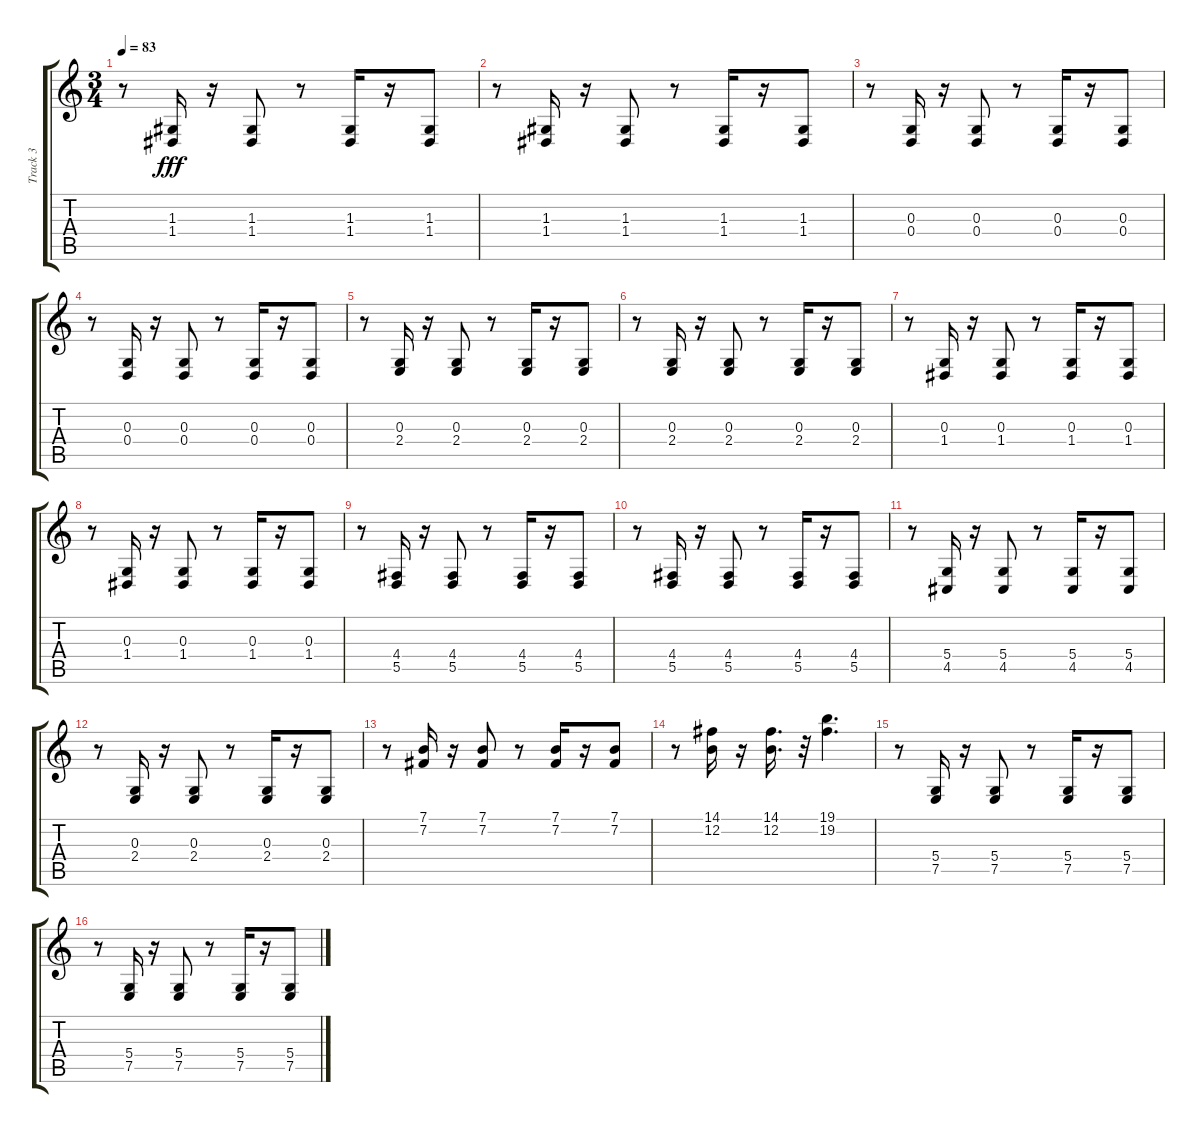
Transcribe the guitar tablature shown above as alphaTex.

\track ("Track 3" "Track 3") {instrument frenchhorn}
\staff {score tabs}
\tuning (E4 B3 G3 D3 A2 E2) {hide}
\ts (3 4)
\tempo 83
\clef g2
\ks c
r.8{dy fff} (1.3 1.4).16 r.16 (1.3 1.4).8 r.8 (1.3 1.4).16 r.16 (1.3 1.4).8 |
r.8 (1.3 1.4).16 r.16 (1.3 1.4).8 r.8 (1.3 1.4).16 r.16 (1.3 1.4).8 |
r.8 (0.3 0.4).16 r.16 (0.3 0.4).8 r.8 (0.3 0.4).16 r.16 (0.3 0.4).8 |
r.8 (0.3 0.4).16 r.16 (0.3 0.4).8 r.8 (0.3 0.4).16 r.16 (0.3 0.4).8 |
r.8 (0.3 2.4).16 r.16 (0.3 2.4).8 r.8 (0.3 2.4).16 r.16 (0.3 2.4).8 |
r.8 (0.3 2.4).16 r.16 (0.3 2.4).8 r.8 (0.3 2.4).16 r.16 (0.3 2.4).8 |
r.8 (0.3 1.4).16 r.16 (0.3 1.4).8 r.8 (0.3 1.4).16 r.16 (0.3 1.4).8 |
r.8 (0.3 1.4).16 r.16 (0.3 1.4).8 r.8 (0.3 1.4).16 r.16 (0.3 1.4).8 |
r.8 (4.4 5.5).16 r.16 (4.4 5.5).8 r.8 (4.4 5.5).16 r.16 (4.4 5.5).8 |
r.8 (4.4 5.5).16 r.16 (4.4 5.5).8 r.8 (4.4 5.5).16 r.16 (4.4 5.5).8 |
r.8 (5.4 4.5).16 r.16 (5.4 4.5).8 r.8 (5.4 4.5).16 r.16 (5.4 4.5).8 |
r.8 (0.3 2.4).16 r.16 (0.3 2.4).8 r.8 (0.3 2.4).16 r.16 (0.3 2.4).8 |
r.8 (7.1 7.2).16 r.16 (7.1 7.2).8 r.8 (7.1 7.2).16 r.16 (7.1 7.2).8 |
r.8 (14.1 12.2).16 r.16 (14.1 12.2).16{d} r.32 (19.1 19.2).4{d} |
r.8 (5.4 7.5).16 r.16 (5.4 7.5).8 r.8 (5.4 7.5).16 r.16 (5.4 7.5).8 |
r.8 (5.4 7.5).16 r.16 (5.4 7.5).8 r.8 (5.4 7.5).16 r.16 (5.4 7.5).8
